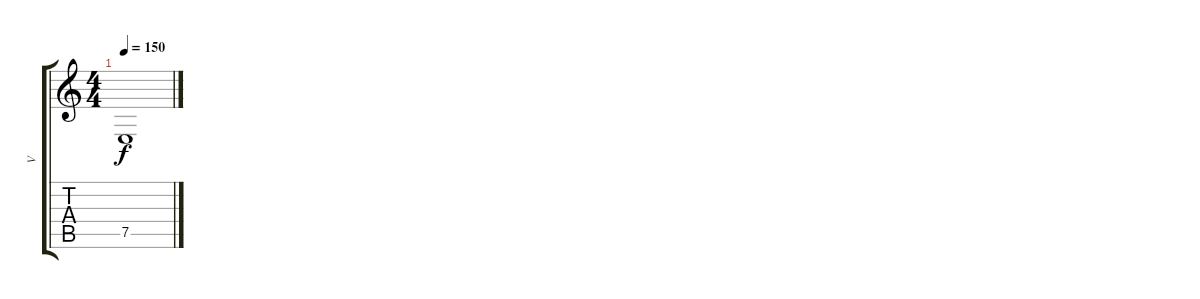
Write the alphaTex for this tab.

\track ("V" "V") {instrument choiraahs}
\staff {score tabs}
\tuning (E4 B3 G3 D3 A2 E2) {hide}
\ts (4 4)
\tempo 150
\clef g2
\ks c
7.5{t}.1{dy f}
